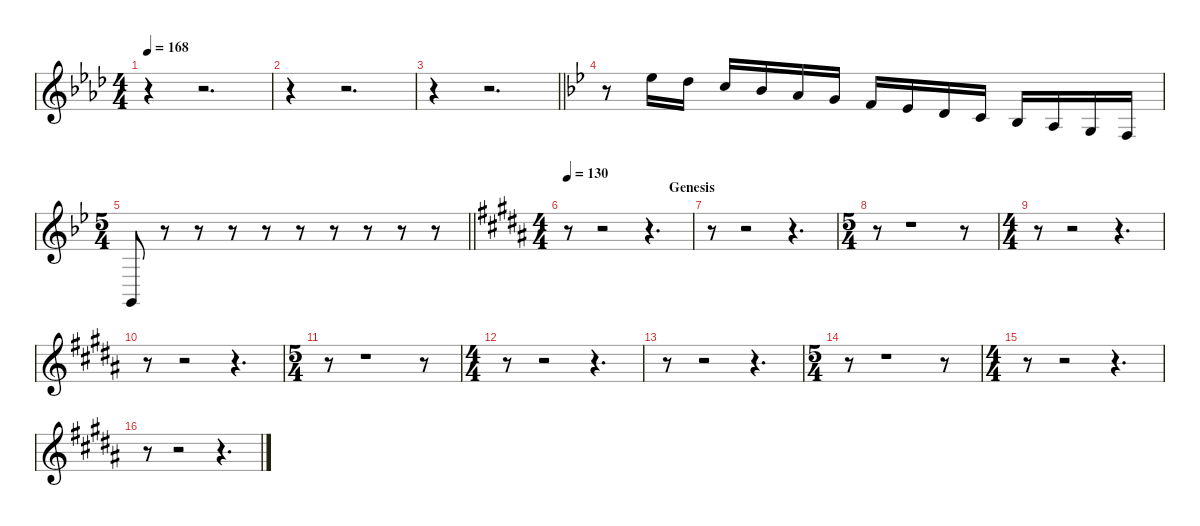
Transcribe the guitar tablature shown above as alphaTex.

\defaultSystemsLayout 4
\hideDynamics
\bracketExtendMode nobrackets
\singleTrackTrackNamePolicy hidden
\multiTrackTrackNamePolicy hidden
\firstSystemTrackNameMode fullname
\otherSystemsTrackNameOrientation horizontal
\track ("KEYBOARD" "org.") {instrument churchorgan}
\staff {score}
\tuning (E4 B3 G3 D3 A2 E2)
\ts (4 4)
\tempo 168
\clef g2
\ks ab
r.4{dy mf beam Down} r.2{d beam Down} |
r.4{beam Down} r.2{d beam Down} |
\barLineRight lightlight
r.4{beam Down} r.2{d beam Down} |
\ks gminor
r.8{instrument churchorgan beam Down} 11.1{acc b}.16{dy ff beam Down} 10.1{acc forcenatural}.16{beam Down} 8.1{acc forcenatural}.16{beam Up} 11.2{acc b}.16{beam Up} 10.2{acc forcenatural}.16{beam Up} 8.2{acc forcenatural}.16{beam Up} 10.3{acc forcenatural}.16{beam Up} 8.3{acc b}.16{beam Up} 7.3{acc forcenatural}.16{beam Up} 10.4{acc forcenatural}.16{beam Up} 8.4{acc b}.16{beam Up} 7.4{acc forcenatural}.16{beam Up} 10.5{acc forcenatural}.16{beam Up} 8.5{acc forcenatural}.16{beam Up} |
\ts (5 4)
\beaming (8 6 4)
\barLineRight lightlight
3.6{acc forcenatural}.8{beam Up} r.8{beam Up} r.8{beam Up} r.8{beam Up} r.8{beam Up} r.8{beam Up} r.8{beam Up} r.8{beam Up} r.8{beam Up} r.8{beam Up} |
\ts (4 4)
\beaming (8 2 2 2 2)
\section ("" "                              Genesis")
\tempo 130
\ks b
r.8{beam Down} r.2{beam Down} r.4{d beam Down} |
r.8{beam Down} r.2{beam Down} r.4{d beam Down} |
\ts (5 4)
\beaming (8 6 4)
r.8{beam Down} r.1{beam Down} r.8{beam Down} |
\ts (4 4)
\beaming (8 2 2 2 2)
r.8{beam Down} r.2{beam Down} r.4{d beam Down} |
r.8{beam Down} r.2{beam Down} r.4{d beam Down} |
\ts (5 4)
\beaming (8 6 4)
r.8{beam Down} r.1{beam Down} r.8{beam Down} |
\ts (4 4)
\beaming (8 2 2 2 2)
r.8{beam Down} r.2{beam Down} r.4{d beam Down} |
r.8{beam Down} r.2{beam Down} r.4{d beam Down} |
\ts (5 4)
\beaming (8 6 4)
r.8{beam Down} r.1{beam Down} r.8{beam Down} |
\ts (4 4)
\beaming (8 2 2 2 2)
r.8{beam Down} r.2{beam Down} r.4{d beam Down} |
r.8{beam Down} r.2{beam Down} r.4{d beam Down}
